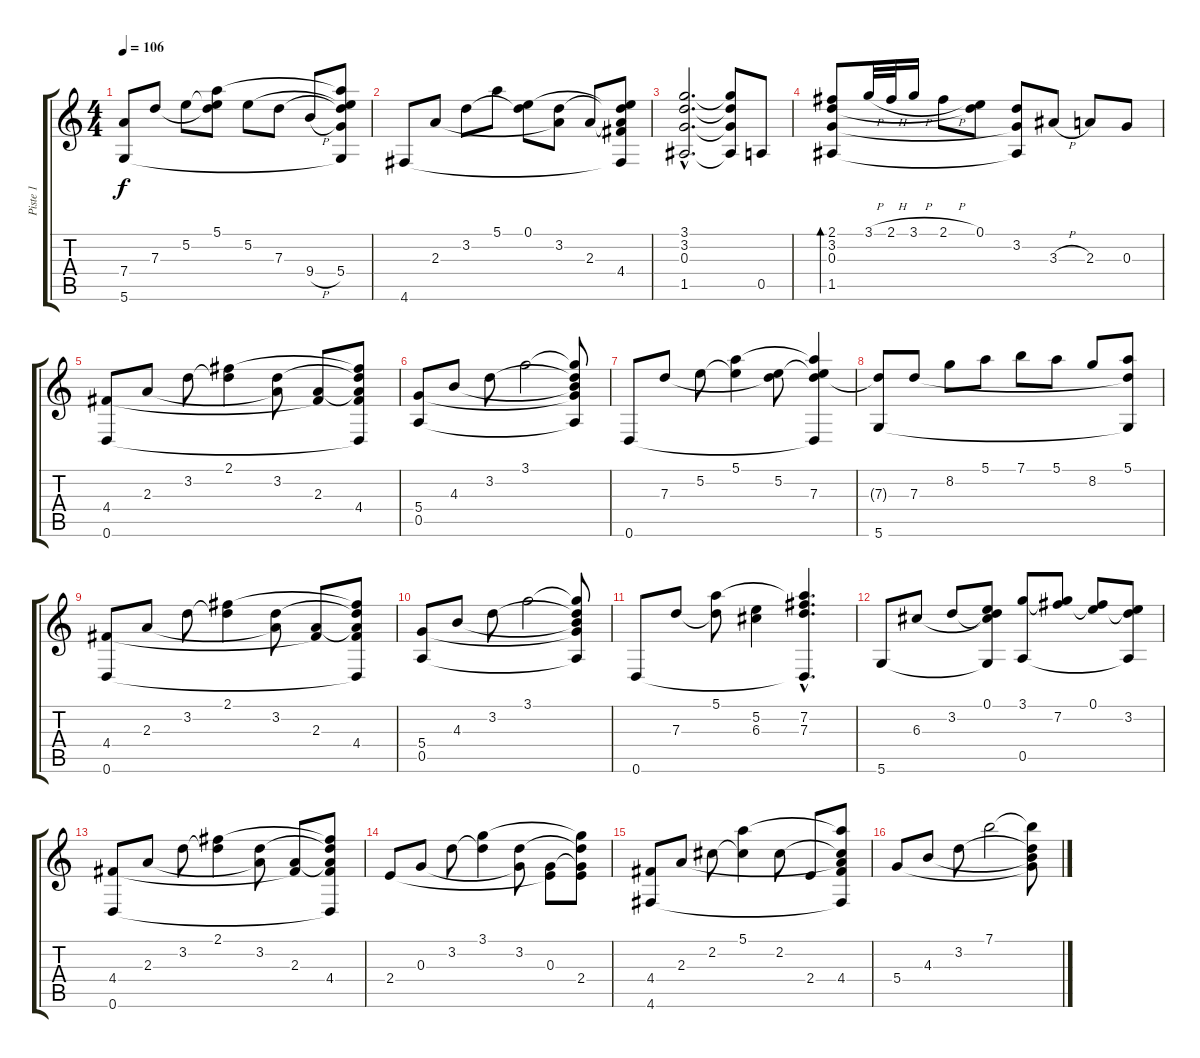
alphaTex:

\track ("Piste 1" "Piste 1") {instrument acousticguitarnylon}
\staff {score tabs}
\tuning (E4 B3 G3 D3 A2 D2) {hide}
\ts (4 4)
\tempo 106
\clef g2
\ks c
(7.4{t} 5.6).8{dy f} 7.3.8 5.2.8 (5.1 5.2{t} 7.3{t}).8 5.2.8 7.3.8 9.4{h}.8 (5.1{t} 5.2{t} 7.3{t} 5.4 5.6{t}).8 |
4.6.8 2.3.8 3.2.8 5.1.8 (0.1 3.2{t}).8 (3.2 2.3{t}).8 2.3.8 (0.1{t} 3.2{t} 2.3{t} 4.4 4.6{t}).8 |
(3.1{hac} 3.2{hac} 0.3{hac} 1.5{hac}).2{d} (3.1{t} 3.2{t} 0.3{t} 1.5{t}).8 0.5.8 |
(2.1 3.2 0.3 1.5).8{bd 240} 3.1{h}.32 2.1{h}.32 3.1{h}.16 2.1{h}.8 (0.1 3.2{t}).8 (3.2 0.3{t} 1.5{t}).8 3.3{h}.8 2.3.8 0.3.8 |
(4.4 0.6).8 2.3.8 3.2.8 (2.1 3.2{t}).4 (3.2 2.3{t}).8 (2.3 4.4{t}).8 (2.1{t} 3.2{t} 2.3{t} 4.4 0.6{t}).8 |
(5.4 0.5).8 4.3.8 3.2.8 3.1.2 (3.1{t} 3.2{t} 4.3{t} 5.4{t} 0.5{t}).8 |
0.6.8 7.3.8 5.2.8 (5.1 5.2{t}).4 (5.2 7.3{t}).8 (5.1{t} 5.2{t} 7.3 0.6{t}).4 |
(7.3{t} 5.6).8 7.3.8 8.2.8 5.1.8 7.1.8 5.1.8 8.2.8 (5.1 7.3{t} 5.6{t}).8 |
(4.4 0.6).8 2.3.8 3.2.8 (2.1 3.2{t}).4 (3.2 2.3{t}).8 (2.3 4.4{t}).8 (2.1{t} 3.2{t} 2.3{t} 4.4 0.6{t}).8 |
(5.4 0.5).8 4.3.8 3.2.8 3.1.2 (3.1{t} 3.2{t} 4.3{t} 5.4{t} 0.5{t}).8 |
0.6.8 7.3.8 (5.1 7.3{t}).8 (5.2 6.3).4 (5.1{hac t} 7.2{hac} 7.3{hac} 0.6{hac t}).4{d} |
5.6.8 6.3.8 3.2.8 (0.1 3.2{t} 6.3{t} 5.6{t}).8 (3.1 0.5).8 (3.1{t} 7.2).8 (0.1 7.2{t}).8 (0.1{t} 3.2 0.5{t}).8 |
(4.4 0.6).8 2.3.8 3.2.8 (2.1 3.2{t}).4 (3.2 2.3{t}).8 (2.3 4.4{t}).8 (2.1{t} 3.2{t} 2.3{t} 4.4 0.6{t}).8 |
2.4.8 0.3.8 3.2.8 (3.1 3.2{t}).4 (3.2 0.3{t}).8 (0.3 2.4{t}).8 (3.1{t} 3.2{t} 0.3{t} 2.4).8 |
(4.4 4.6).8 2.3.8 2.2.8 (5.1 2.2{t}).4 2.2.8 2.4.8 (5.1{t} 2.2{t} 2.3{t} 4.4 4.6{t}).8 |
5.4.8 4.3.8 3.2.8 7.1.2 (7.1{t} 3.2{t} 4.3{t} 5.4{t}).8
